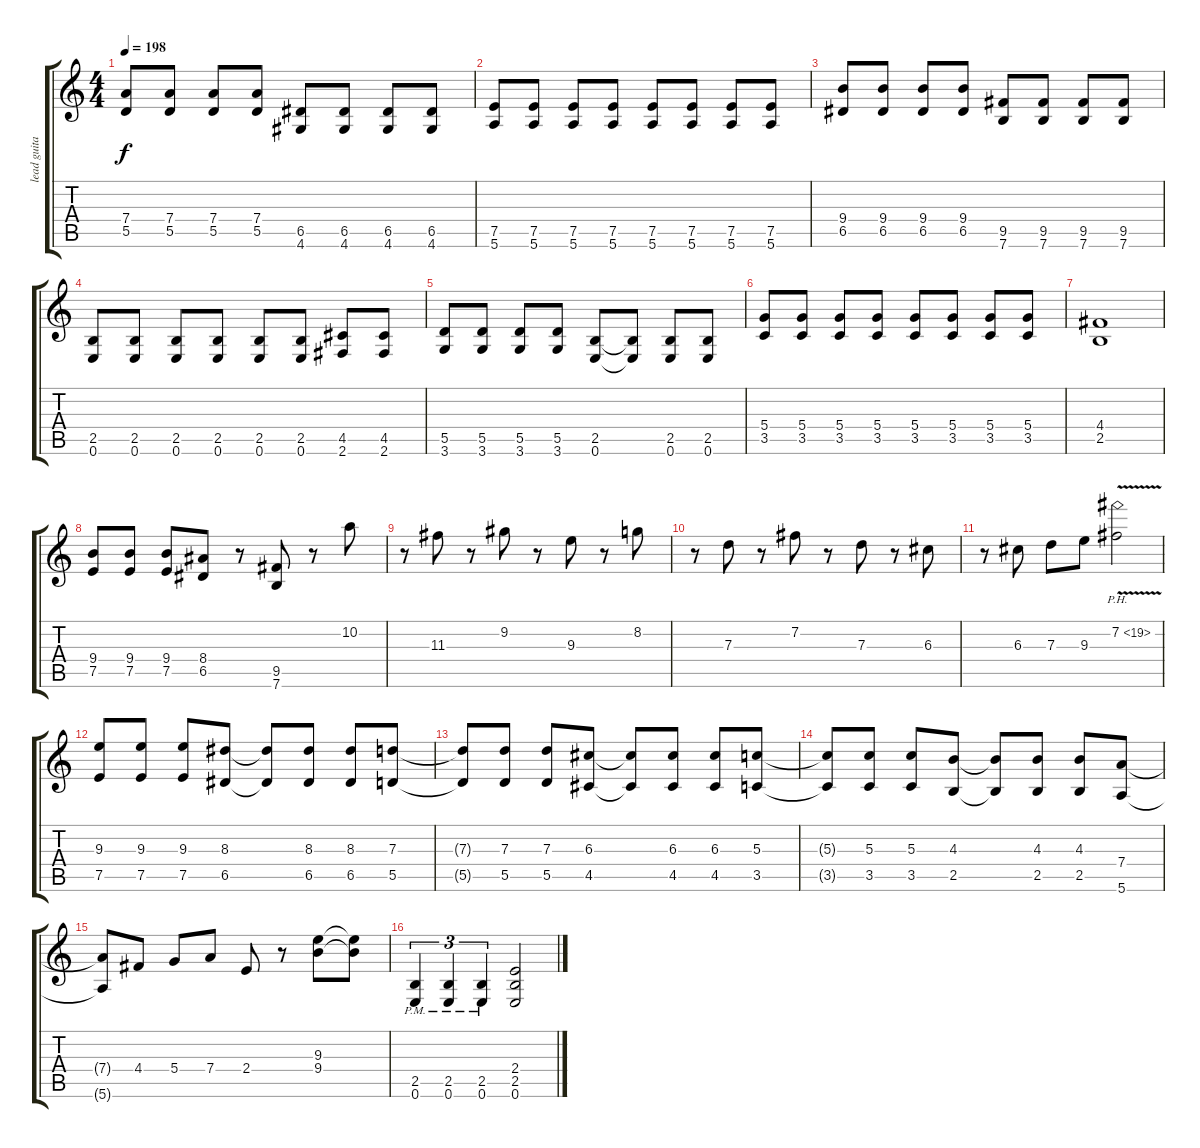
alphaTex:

\track ("lead guitar" "lead guita") {instrument overdrivenguitar}
\staff {score tabs}
\tuning (E4 B3 G3 D3 A2 E2) {hide}
\ts (4 4)
\tempo 198
\clef g2
\ks c
(7.4 5.5).8{dy f} (7.4 5.5).8 (7.4 5.5).8 (7.4 5.5).8 (6.5 4.6).8 (6.5 4.6).8 (6.5 4.6).8 (6.5 4.6).8 |
(7.5 5.6).8 (7.5 5.6).8 (7.5 5.6).8 (7.5 5.6).8 (7.5 5.6).8 (7.5 5.6).8 (7.5 5.6).8 (7.5 5.6).8 |
(9.4 6.5).8 (9.4 6.5).8 (9.4 6.5).8 (9.4 6.5).8 (9.5 7.6).8 (9.5 7.6).8 (9.5 7.6).8 (9.5 7.6).8 |
(2.5 0.6).8 (2.5 0.6).8 (2.5 0.6).8 (2.5 0.6).8 (2.5 0.6).8 (2.5 0.6).8 (4.5 2.6).8 (4.5 2.6).8 |
(5.5 3.6).8 (5.5 3.6).8 (5.5 3.6).8 (5.5 3.6).8 (2.5 0.6).8 (2.5{t} 0.6{t}).8 (2.5 0.6).8 (2.5 0.6).8 |
(5.4 3.5).8 (5.4 3.5).8 (5.4 3.5).8 (5.4 3.5).8 (5.4 3.5).8 (5.4 3.5).8 (5.4 3.5).8 (5.4 3.5).8 |
(4.4 2.5).1 |
(9.4 7.5).8 (9.4 7.5).8 (9.4 7.5).8 (8.4 6.5).8 r.8 (9.5 7.6).8 r.8 10.2.8 |
r.8 11.3.8 r.8 9.2.8 r.8 9.3.8 r.8 8.2.8 |
r.8 7.3.8 r.8 7.2.8 r.8 7.3.8 r.8 6.3.8 |
r.8 6.3.8 7.3.8 9.3.8 7.2{ph 12 v}.2 |
(9.3 7.5).8 (9.3 7.5).8 (9.3 7.5).8 (8.3 6.5).8 (8.3{t} 6.5{t}).8 (8.3 6.5).8 (8.3 6.5).8 (7.3 5.5).8 |
(7.3{t} 5.5{t}).8 (7.3 5.5).8 (7.3 5.5).8 (6.3 4.5).8 (6.3{t} 4.5{t}).8 (6.3 4.5).8 (6.3 4.5).8 (5.3 3.5).8 |
(5.3{t} 3.5{t}).8 (5.3 3.5).8 (5.3 3.5).8 (4.3 2.5).8 (4.3{t} 2.5{t}).8 (4.3 2.5).8 (4.3 2.5).8 (7.4 5.6).8 |
(7.4{t} 5.6{t}).8 4.4.8 5.4.8 7.4.8 2.4.8 r.8 (9.3 9.4).8 (9.3{t} 9.4{t}).8 |
(2.5{pm} 0.6{pm}).4{tu (3 2)} (2.5{pm} 0.6{pm}).4{tu (3 2)} (2.5{pm} 0.6{pm}).4{tu (3 2)} (2.4 2.5 0.6).2
